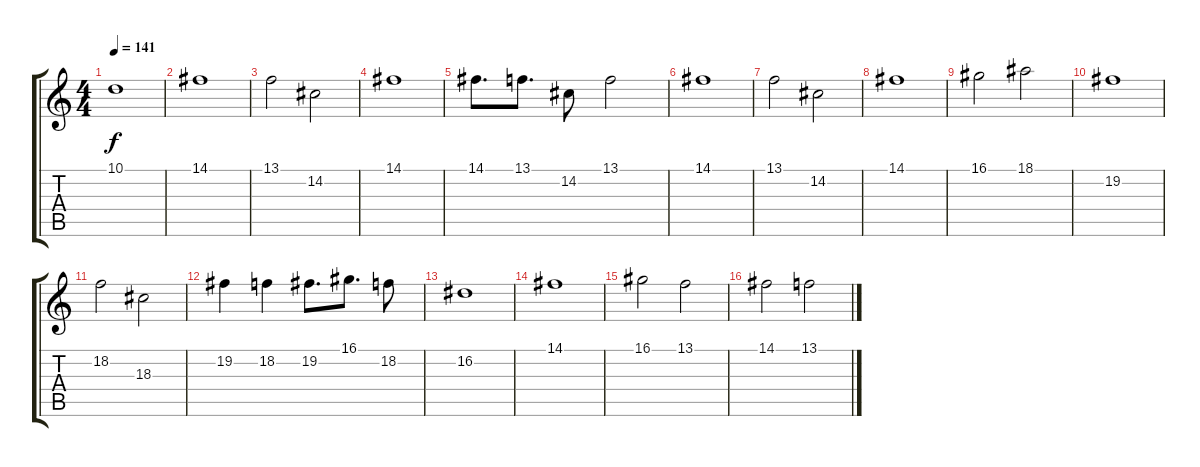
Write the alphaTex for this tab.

\track "" {instrument fx3crystal}
\staff {score tabs}
\tuning (E4 B3 G3 D3 A2 E2) {hide}
\ts (4 4)
\tempo 141
\clef g2
\ks c
10.1.1{dy f} |
14.1.1 |
13.1.2 14.2.2 |
14.1.1 |
14.1.8{d} 13.1.8{d} 14.2.8 13.1.2 |
14.1.1 |
13.1.2 14.2.2 |
14.1.1 |
16.1.2 18.1.2 |
19.2.1 |
18.2.2 18.3.2 |
19.2.4 18.2.4 19.2.8{d} 16.1.8{d} 18.2.8 |
16.2.1 |
14.1.1 |
16.1.2 13.1.2 |
14.1.2 13.1.2
